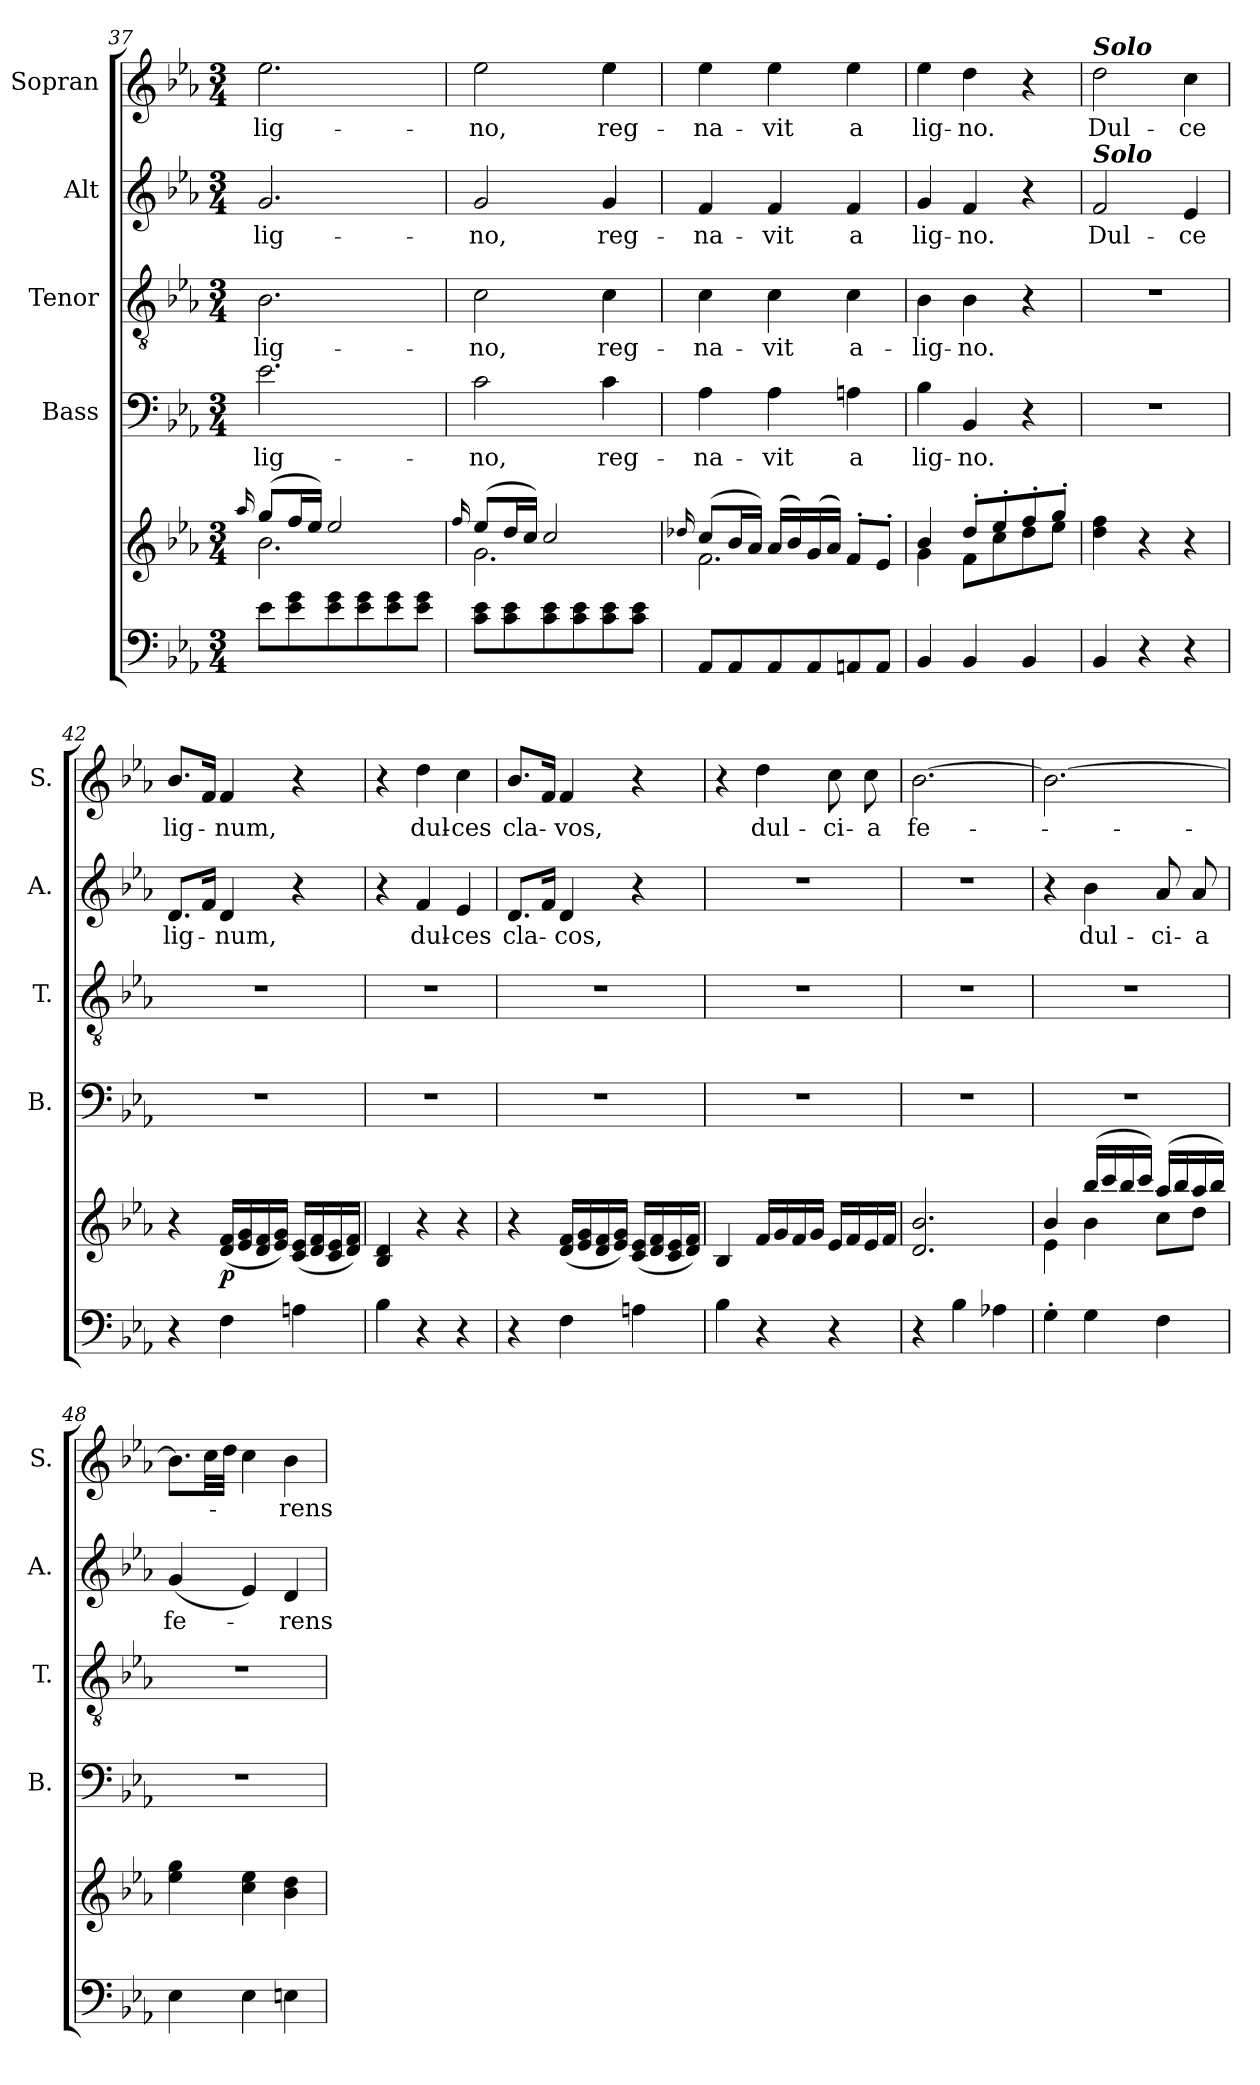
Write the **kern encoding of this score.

**kern	**kern	**dynam	**kern	**text	**kern	**text	**kern	**text	**kern	**text
*part5	*part5	*part5	*part4	*part4	*part3	*part3	*part2	*part2	*part1	*part1
*staff6	*staff5	*staff5/6	*staff4	*staff4	*staff3	*staff3	*staff2	*staff2	*staff1	*staff1
*	*	*	*I"Bass	*	*I"Tenor	*	*I"Alt	*	*I"Sopran	*
*	*	*	*I'B.	*	*I'T.	*	*I'A.	*	*I'S.	*
*clefF4	*clefG2	*	*clefF4	*	*clefGv2	*	*clefG2	*	*clefG2	*
*k[b-e-a-]	*k[b-e-a-]	*	*k[b-e-a-]	*	*k[b-e-a-]	*	*k[b-e-a-]	*	*k[b-e-a-]	*
*E-:	*E-:	*	*E-:	*	*E-:	*	*E-:	*	*E-:	*
*M3/4	*M3/4	*	*M3/4	*	*M3/4	*	*M3/4	*	*M3/4	*
=37	=37	=37	=37	=37	=37	=37	=37	=37	=37	=37
.	16qqaa-/	.	.	.	.	.	.	.	.	.
*	*^	*	*	*	*	*	*	*	*	*
!	!	!	!	!	!LO:LY:b	!	!LO:LY:b	!	!LO:LY:b	!	!LO:LY:b
8e-\L	(>8gg/L	2.b-\	.	2.e-\	lig-	2.B-\	lig-	2.g/	lig-	2.ee-\	lig-
8e-\ 8g\	16ff/L	.	.	.	.	.	.	.	.	.	.
.	16ee-/JJ)	.	.	.	.	.	.	.	.	.	.
8e-\ 8g\	2ee-/	.	.	.	.	.	.	.	.	.	.
8e-\ 8g\	.	.	.	.	.	.	.	.	.	.	.
8e-\ 8g\	.	.	.	.	.	.	.	.	.	.	.
8e-\ 8g\J	.	.	.	.	.	.	.	.	.	.	.
!!LO:PB:g=z
=38	=38	=38	=38	=38	=38	=38	=38	=38	=38	=38	=38
.	16qqff/	.	.	.	.	.	.	.	.	.	.
!	!	!	!	!	!LO:LY:b	!	!LO:LY:b	!	!LO:LY:b	!	!LO:LY:b
8c\ 8e-\L	(>8ee-/L	2.g\	.	2c\	-no,	2c\	-no,	2g/	-no,	2ee-\	-no,
8c\ 8e-\	16dd/L	.	.	.	.	.	.	.	.	.	.
.	16cc/JJ)	.	.	.	.	.	.	.	.	.	.
8c\ 8e-\	2cc/	.	.	.	.	.	.	.	.	.	.
8c\ 8e-\	.	.	.	.	.	.	.	.	.	.	.
!	!	!	!	!	!LO:LY:b	!	!LO:LY:b	!	!LO:LY:b	!	!LO:LY:b
8c\ 8e-\	.	.	.	4c\	reg-	4c\	reg-	4g/	reg-	4ee-\	reg-
8c\ 8e-\J	.	.	.	.	.	.	.	.	.	.	.
=39	=39	=39	=39	=39	=39	=39	=39	=39	=39	=39	=39
.	16qqdd-X/	.	.	.	.	.	.	.	.	.	.
!	!	!	!	!	!LO:LY:b	!	!LO:LY:b	!	!LO:LY:b	!	!LO:LY:b
8AA-/L	(>8cc/L	2.f\	.	4A-\	-na-	4c\	-na-	4f/	-na-	4ee-\	-na-
8AA-/	16b-/L	.	.	.	.	.	.	.	.	.	.
.	16a-/JJ)	.	.	.	.	.	.	.	.	.	.
!	!	!	!	!	!LO:LY:b	!	!LO:LY:b	!	!LO:LY:b	!	!LO:LY:b
8AA-/	(>16a-/LL	.	.	4A-\	-vit	4c\	-vit	4f/	-vit	4ee-\	-vit
.	16b-/)	.	.	.	.	.	.	.	.	.	.
8AA-/	(>16g/	.	.	.	.	.	.	.	.	.	.
.	16a-/JJ)	.	.	.	.	.	.	.	.	.	.
!	!	!	!	!	!LO:LY:b	!	!LO:LY:b	!	!LO:LY:b	!	!LO:LY:b
8AAn/	8f'</L	.	.	4An\	a	4c\	a-	4f/	a	4ee-\	a
8AA/J	8e-'</J	.	.	.	.	.	.	.	.	.	.
=40	=40	=40	=40	=40	=40	=40	=40	=40	=40	=40	=40
!	!	!	!	!	!LO:LY:b	!	!LO:LY:b	!	!LO:LY:b	!	!LO:LY:b
4BB-/	4b-/	4g\	.	4B-\	lig-	4B-\	-lig-	4g/	lig-	4ee-\	lig-
!	!	!	!	!	!LO:LY:b	!	!LO:LY:b	!	!LO:LY:b	!	!LO:LY:b
4BB-/	8dd'>/L	8f\L	.	4BB-/	-no.	4B-\	-no.	4f/	-no.	4dd\	-no.
.	8ee-'>/	8cc\	.	.	.	.	.	.	.	.	.
4BB-/	8ff'>/	8dd\	.	4r	.	4r	.	4r	.	4r	.
.	8gg'>/J	8ee-\J	.	.	.	.	.	.	.	.	.
=41	=41	=41	=41	=41	=41	=41	=41	=41	=41	=41	=41
!	!	!	!	!	!	!	!	!	!	!LO:TX:a:Bi:t=Solo	!
!	!	!	!	!	!	!	!	!LO:TX:a:Bi:t=Solo	!	!	!
!	!	!	!	!	!	!	!	!	!LO:LY:b	!	!LO:LY:b
*	*v	*v	*	*	*	*	*	*	*	*	*
4BB-/	4dd\ 4ff\	.	2.r	.	2.r	.	2f/	Dul-	2dd\	Dul-
4r	4r	.	.	.	.	.	.	.	.	.
!	!	!	!	!	!	!	!	!LO:LY:b	!	!LO:LY:b
4r	4r	.	.	.	.	.	4e-/	-ce	4cc\	-ce
!!LO:LB:g=z
=42	=42	=42	=42	=42	=42	=42	=42	=42	=42	=42
!	!	!	!	!	!	!	!	!LO:LY:b	!	!LO:LY:b
4r	4r	.	2.r	.	2.r	.	8.d/L	lig-	8.b-/L	lig-
.	.	.	.	.	.	.	16f/Jk	.	16f/Jk	.
!	!	!LO:DY:b	!	!	!	!	!	!LO:LY:b	!	!LO:LY:b
4F\	(<16d/ 16f/LL	p	.	.	.	.	4d/	-num,	4f/	-num,
.	16e-/ 16g/	.	.	.	.	.	.	.	.	.
.	16d/ 16f/	.	.	.	.	.	.	.	.	.
.	16e-/ 16g/JJ)	.	.	.	.	.	.	.	.	.
4An\	(<16c/ 16e-/LL	.	.	.	.	.	4r	.	4r	.
.	16d/ 16f/	.	.	.	.	.	.	.	.	.
.	16c/ 16e-/	.	.	.	.	.	.	.	.	.
.	16d/ 16f/JJ)	.	.	.	.	.	.	.	.	.
=43	=43	=43	=43	=43	=43	=43	=43	=43	=43	=43
4B-\	4B-/ 4d/	.	2.r	.	2.r	.	4r	.	4r	.
!	!	!	!	!	!	!	!	!LO:LY:b	!	!LO:LY:b
4r	4r	.	.	.	.	.	4f/	dul-	4dd\	dul-
!	!	!	!	!	!	!	!	!LO:LY:b	!	!LO:LY:b
4r	4r	.	.	.	.	.	4e-/	-ces	4cc\	-ces
=44	=44	=44	=44	=44	=44	=44	=44	=44	=44	=44
!	!	!	!	!	!	!	!	!LO:LY:b	!	!LO:LY:b
4r	4r	.	2.r	.	2.r	.	8.d/L	cla-	8.b-/L	cla-
.	.	.	.	.	.	.	16f/Jk	.	16f/Jk	.
!	!	!	!	!	!	!	!	!LO:LY:b	!	!LO:LY:b
4F\	(<16d/ 16f/LL	.	.	.	.	.	4d/	-cos,	4f/	-vos,
.	16e-/ 16g/	.	.	.	.	.	.	.	.	.
.	16d/ 16f/	.	.	.	.	.	.	.	.	.
.	16e-/ 16g/JJ)	.	.	.	.	.	.	.	.	.
4An\	(<16c/ 16e-/LL	.	.	.	.	.	4r	.	4r	.
.	16d/ 16f/	.	.	.	.	.	.	.	.	.
.	16c/ 16e-/	.	.	.	.	.	.	.	.	.
.	16d/ 16f/JJ)	.	.	.	.	.	.	.	.	.
=45	=45	=45	=45	=45	=45	=45	=45	=45	=45	=45
4B-\	4B-/	.	2.r	.	2.r	.	2.r	.	4r	.
!	!	!	!	!	!	!	!	!	!	!LO:LY:b
4r	16f/LL	.	.	.	.	.	.	.	4dd\	dul-
.	16g/	.	.	.	.	.	.	.	.	.
.	16f/	.	.	.	.	.	.	.	.	.
.	16g/JJ	.	.	.	.	.	.	.	.	.
!	!	!	!	!	!	!	!	!	!	!LO:LY:b
4r	16e-/LL	.	.	.	.	.	.	.	8cc\	-ci-
.	16f/	.	.	.	.	.	.	.	.	.
!	!	!	!	!	!	!	!	!	!	!LO:LY:b
.	16e-/	.	.	.	.	.	.	.	8cc\	-a
.	16f/JJ	.	.	.	.	.	.	.	.	.
!!LO:PB:g=z
=46	=46	=46	=46	=46	=46	=46	=46	=46	=46	=46
!	!	!	!	!	!	!	!	!	!	!LO:LY:b
4r	2.d/ 2.b-/	.	2.r	.	2.r	.	2.r	.	[2.b-\	fe-
4B-\	.	.	.	.	.	.	.	.	.	.
4A-X\	.	.	.	.	.	.	.	.	.	.
=47	=47	=47	=47	=47	=47	=47	=47	=47	=47	=47
*	*^	*	*	*	*	*	*	*	*	*
4G'>\	4b-/	4e-\	.	2.r	.	2.r	.	4r	.	2.b-\_	.
!	!	!	!	!	!	!	!	!	!LO:LY:b	!	!
4G\	(>16bb-/LL	4b-\	.	.	.	.	.	4b-\	dul-	.	.
.	16ccc/	.	.	.	.	.	.	.	.	.	.
.	16bb-/	.	.	.	.	.	.	.	.	.	.
.	16ccc/JJ)	.	.	.	.	.	.	.	.	.	.
!	!	!	!	!	!	!	!	!	!LO:LY:b	!	!
4F\	(>16aa-/LL	8cc\L	.	.	.	.	.	8a-/	-ci-	.	.
.	16bb-/	.	.	.	.	.	.	.	.	.	.
!	!	!	!	!	!	!	!	!	!LO:LY:b	!	!
.	16aa-/	8dd\J	.	.	.	.	.	8a-/	-a	.	.
.	16bb-/JJ)	.	.	.	.	.	.	.	.	.	.
*	*v	*v	*	*	*	*	*	*	*	*	*
=48	=48	=48	=48	=48	=48	=48	=48	=48	=48	=48
!	!	!	!	!	!	!	!	!LO:LY:b	!	!
4E-\	4ee-\ 4gg\	.	2.r	.	2.r	.	(<4g/	fe-	8.b-\L]	.
.	.	.	.	.	.	.	.	.	32cc\LL	.
.	.	.	.	.	.	.	.	.	32dd\JJJ	.
4E-\	4cc\ 4ee-\	.	.	.	.	.	4e-/)	.	4cc\	.
!	!	!	!	!	!	!	!	!LO:LY:b	!	!LO:LY:b
4En\	4b-\ 4dd\	.	.	.	.	.	4d/	-rens	4b-\	-rens
=	=	=	=	=	=	=	=	=	=	=
*-	*-	*-	*-	*-	*-	*-	*-	*-	*-	*-
